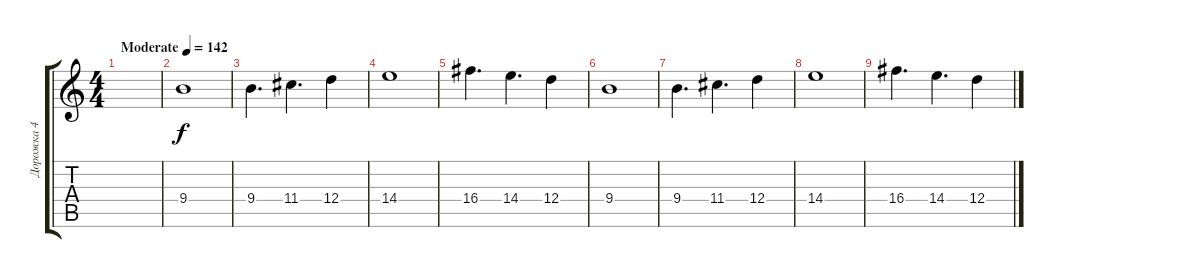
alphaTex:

\track ("Дорожка 4" "Дорожка 4") {instrument distortionguitar}
\staff {score tabs}
\tuning (E4 B3 G3 D3 A2 E2) {hide}
\ts (4 4)
\tempo (142 "Moderate")
\clef g2
\ks c
|
9.4.1{instrument overdrivenguitar} |
9.4.4{d} 11.4.4{d} 12.4.4 |
14.4.1 |
16.4.4{d} 14.4.4{d} 12.4.4 |
9.4.1{instrument overdrivenguitar} |
9.4.4{d} 11.4.4{d} 12.4.4 |
14.4.1 |
16.4.4{d} 14.4.4{d} 12.4.4
